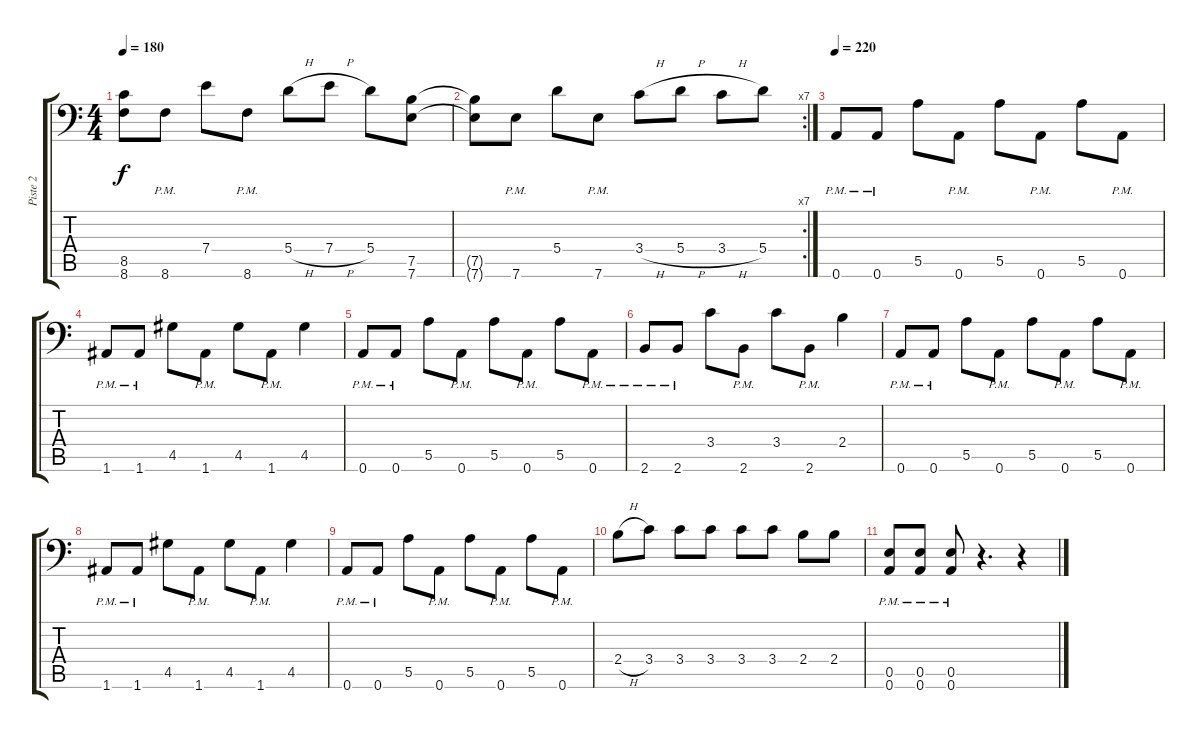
\track ("Piste 2" "Piste 2") {instrument overdrivenguitar}
\staff {score tabs}
\tuning (B3 Gb3 D3 A2 E2 A1) {hide}
\ts (4 4)
\tempo 180
\clef f4
\ks c
(8.5{t} 8.6{t}).8{dy f} 8.6{pm}.8 7.4.8 8.6{pm}.8 5.4{h}.8 7.4{h}.8 5.4.8 (7.5 7.6).8 |
\rc 7
(7.5{t} 7.6{t}).8 7.6{pm}.8 5.4.8 7.6{pm}.8 3.4{h}.8 5.4{h}.8 3.4{h}.8 5.4.8 |
\tempo 220
0.6{pm}.8 0.6{pm}.8 5.5.8 0.6{pm}.8 5.5.8 0.6{pm}.8 5.5.8 0.6{pm}.8 |
1.6{pm}.8 1.6{pm}.8 4.5.8 1.6{pm}.8 4.5.8 1.6{pm}.8 4.5.4 |
0.6{pm}.8 0.6{pm}.8 5.5.8 0.6{pm}.8 5.5.8 0.6{pm}.8 5.5.8 0.6{pm}.8 |
2.6{pm}.8 2.6{pm}.8 3.4.8 2.6{pm}.8 3.4.8 2.6{pm}.8 2.4.4 |
0.6{pm}.8 0.6{pm}.8 5.5.8 0.6{pm}.8 5.5.8 0.6{pm}.8 5.5.8 0.6{pm}.8 |
1.6{pm}.8 1.6{pm}.8 4.5.8 1.6{pm}.8 4.5.8 1.6{pm}.8 4.5.4 |
0.6{pm}.8 0.6{pm}.8 5.5.8 0.6{pm}.8 5.5.8 0.6{pm}.8 5.5.8 0.6{pm}.8 |
2.4{h}.8 3.4.8 3.4.8 3.4.8 3.4.8 3.4.8 2.4.8 2.4.8 |
(0.5{pm} 0.6{pm}).8 (0.5{pm} 0.6{pm}).8 (0.5{pm} 0.6{pm}).8 r.4{d} r.4
